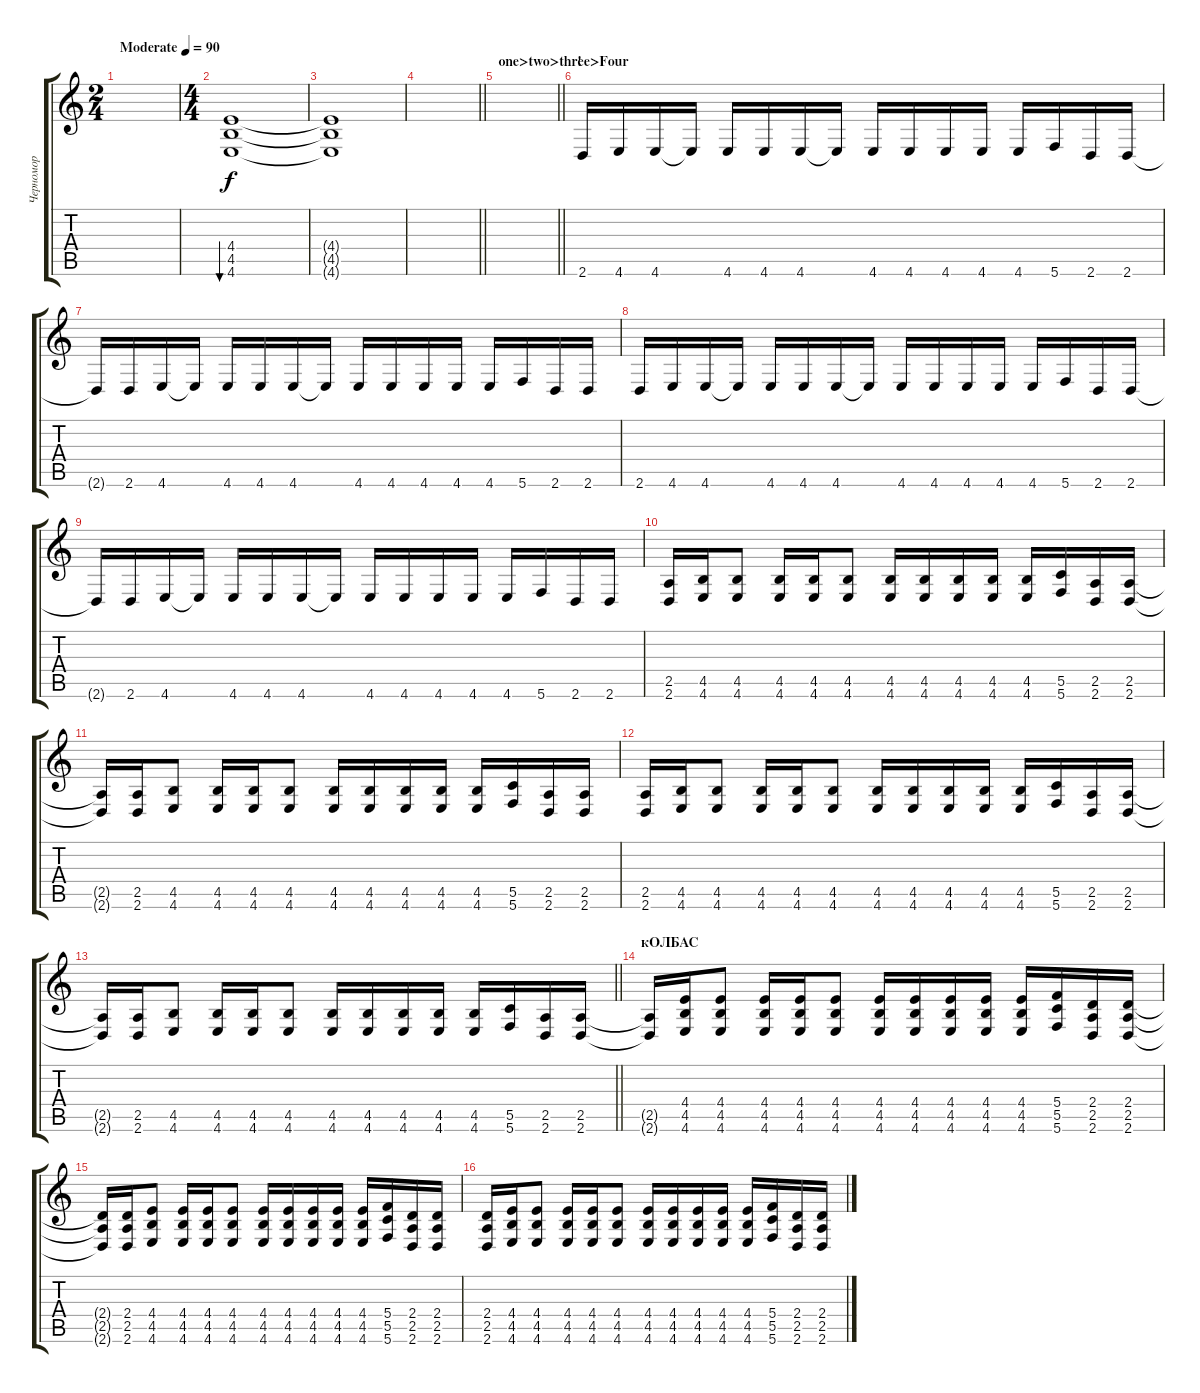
\track ("Черномор" "Черномор") {instrument distortionguitar}
\staff {score tabs}
\tuning (D4 A3 F3 C3 G2 C2) {hide}
\ts (2 4)
\tempo (90 "Moderate")
\clef g2
\ks c
|
\ts (4 4)
(4.4 4.5 4.6).1{bu 480} |
(4.4{t} 4.5{t} 4.6{t}).1 |
\barLineRight lightlight
|
\section ("" "one>two>three>Four")
\barLineRight lightlight
|
\section ("" "!")
2.6.16 4.6.16 4.6.16 4.6{t}.16 4.6.16 4.6.16 4.6.16 4.6{t}.16 4.6.16 4.6.16 4.6.16 4.6.16 4.6.16 5.6.16 2.6.16 2.6.16 |
2.6{t}.16 2.6.16 4.6.16 4.6{t}.16 4.6.16 4.6.16 4.6.16 4.6{t}.16 4.6.16 4.6.16 4.6.16 4.6.16 4.6.16 5.6.16 2.6.16 2.6.16 |
2.6.16 4.6.16 4.6.16 4.6{t}.16 4.6.16 4.6.16 4.6.16 4.6{t}.16 4.6.16 4.6.16 4.6.16 4.6.16 4.6.16 5.6.16 2.6.16 2.6.16 |
2.6{t}.16 2.6.16 4.6.16 4.6{t}.16 4.6.16 4.6.16 4.6.16 4.6{t}.16 4.6.16 4.6.16 4.6.16 4.6.16 4.6.16 5.6.16 2.6.16 2.6.16 |
(2.5 2.6).16 (4.5 4.6).16 (4.5 4.6).8 (4.5 4.6).16 (4.5 4.6).16 (4.5 4.6).8 (4.5 4.6).16 (4.5 4.6).16 (4.5 4.6).16 (4.5 4.6).16 (4.5 4.6).16 (5.5 5.6).16 (2.5 2.6).16 (2.5 2.6).16 |
(2.5{t} 2.6{t}).16 (2.5 2.6).16 (4.5 4.6).8 (4.5 4.6).16 (4.5 4.6).16 (4.5 4.6).8 (4.5 4.6).16 (4.5 4.6).16 (4.5 4.6).16 (4.5 4.6).16 (4.5 4.6).16 (5.5 5.6).16 (2.5 2.6).16 (2.5 2.6).16 |
(2.5 2.6).16 (4.5 4.6).16 (4.5 4.6).8 (4.5 4.6).16 (4.5 4.6).16 (4.5 4.6).8 (4.5 4.6).16 (4.5 4.6).16 (4.5 4.6).16 (4.5 4.6).16 (4.5 4.6).16 (5.5 5.6).16 (2.5 2.6).16 (2.5 2.6).16 |
\barLineRight lightlight
(2.5{t} 2.6{t}).16 (2.5 2.6).16 (4.5 4.6).8 (4.5 4.6).16 (4.5 4.6).16 (4.5 4.6).8 (4.5 4.6).16 (4.5 4.6).16 (4.5 4.6).16 (4.5 4.6).16 (4.5 4.6).16 (5.5 5.6).16 (2.5 2.6).16 (2.5 2.6).16 |
\section ("" "кОЛБАС")
(2.5{t} 2.6{t}).16 (4.4 4.5 4.6).16 (4.4 4.5 4.6).8 (4.4 4.5 4.6).16 (4.4 4.5 4.6).16 (4.4 4.5 4.6).8 (4.4 4.5 4.6).16 (4.4 4.5 4.6).16 (4.4 4.5 4.6).16 (4.4 4.5 4.6).16 (4.4 4.5 4.6).16 (5.4 5.5 5.6).16 (2.4 2.5 2.6).16 (2.4 2.5 2.6).16 |
(2.4{t} 2.5{t} 2.6{t}).16 (2.4 2.5 2.6).16 (4.4 4.5 4.6).8 (4.4 4.5 4.6).16 (4.4 4.5 4.6).16 (4.4 4.5 4.6).8 (4.4 4.5 4.6).16 (4.4 4.5 4.6).16 (4.4 4.5 4.6).16 (4.4 4.5 4.6).16 (4.4 4.5 4.6).16 (5.4 5.5 5.6).16 (2.4 2.5 2.6).16 (2.4 2.5 2.6).16 |
(2.4 2.5 2.6).16 (4.4 4.5 4.6).16 (4.4 4.5 4.6).8 (4.4 4.5 4.6).16 (4.4 4.5 4.6).16 (4.4 4.5 4.6).8 (4.4 4.5 4.6).16 (4.4 4.5 4.6).16 (4.4 4.5 4.6).16 (4.4 4.5 4.6).16 (4.4 4.5 4.6).16 (5.4 5.5 5.6).16 (2.4 2.5 2.6).16 (2.4 2.5 2.6).16
